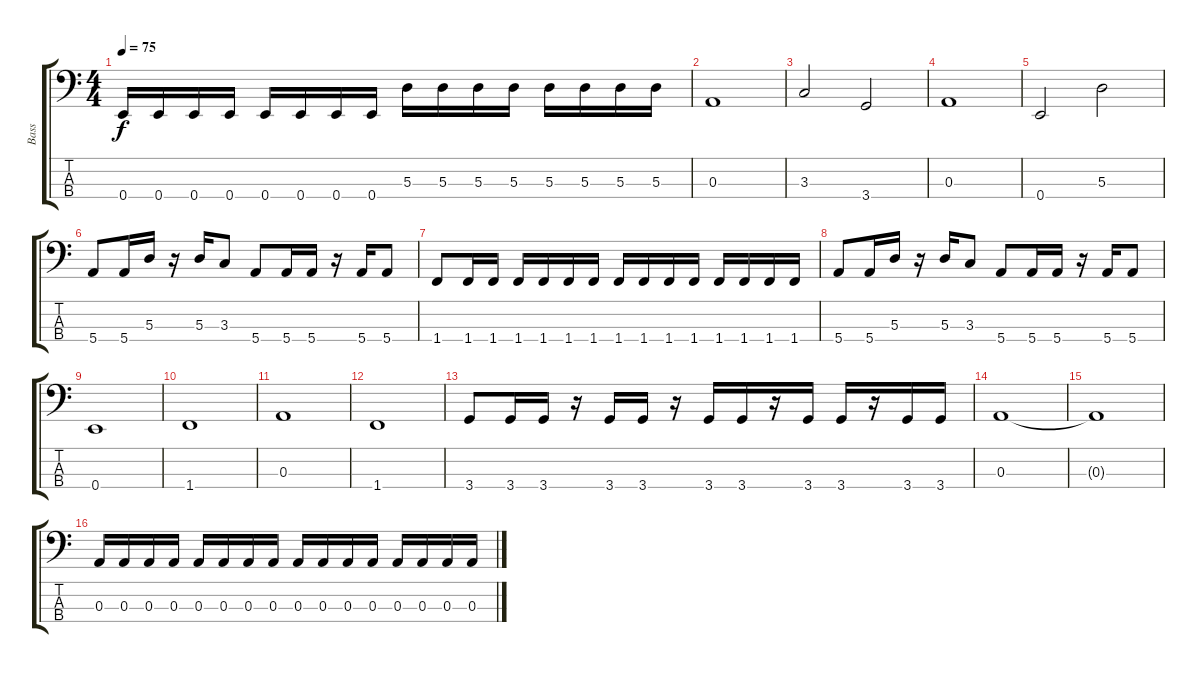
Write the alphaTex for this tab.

\track ("Bass" "Bass") {instrument electricbassfinger}
\staff {score tabs}
\tuning (G2 D2 A1 E1) {hide}
\ts (4 4)
\tempo 75
\clef f4
\ks c
0.4.16{dy f} 0.4.16 0.4.16 0.4.16 0.4.16 0.4.16 0.4.16 0.4.16 5.3.16 5.3.16 5.3.16 5.3.16 5.3.16 5.3.16 5.3.16 5.3.16 |
0.3.1 |
3.3.2 3.4.2 |
0.3.1 |
0.4.2 5.3.2 |
5.4.8 5.4.16 5.3.16 r.16 5.3.16 3.3.8 5.4.8 5.4.16 5.4.16 r.16 5.4.16 5.4.8 |
1.4.8 1.4.16 1.4.16 1.4.16 1.4.16 1.4.16 1.4.16 1.4.16 1.4.16 1.4.16 1.4.16 1.4.16 1.4.16 1.4.16 1.4.16 |
5.4.8 5.4.16 5.3.16 r.16 5.3.16 3.3.8 5.4.8 5.4.16 5.4.16 r.16 5.4.16 5.4.8 |
0.4.1 |
1.4.1 |
0.3.1 |
1.4.1 |
3.4.8 3.4.16 3.4.16 r.16 3.4.16 3.4.16 r.16 3.4.16 3.4.16 r.16 3.4.16 3.4.16 r.16 3.4.16 3.4.16 |
0.3.1 |
0.3{t}.1 |
0.3.16 0.3.16 0.3.16 0.3.16 0.3.16 0.3.16 0.3.16 0.3.16 0.3.16 0.3.16 0.3.16 0.3.16 0.3.16 0.3.16 0.3.16 0.3.16
